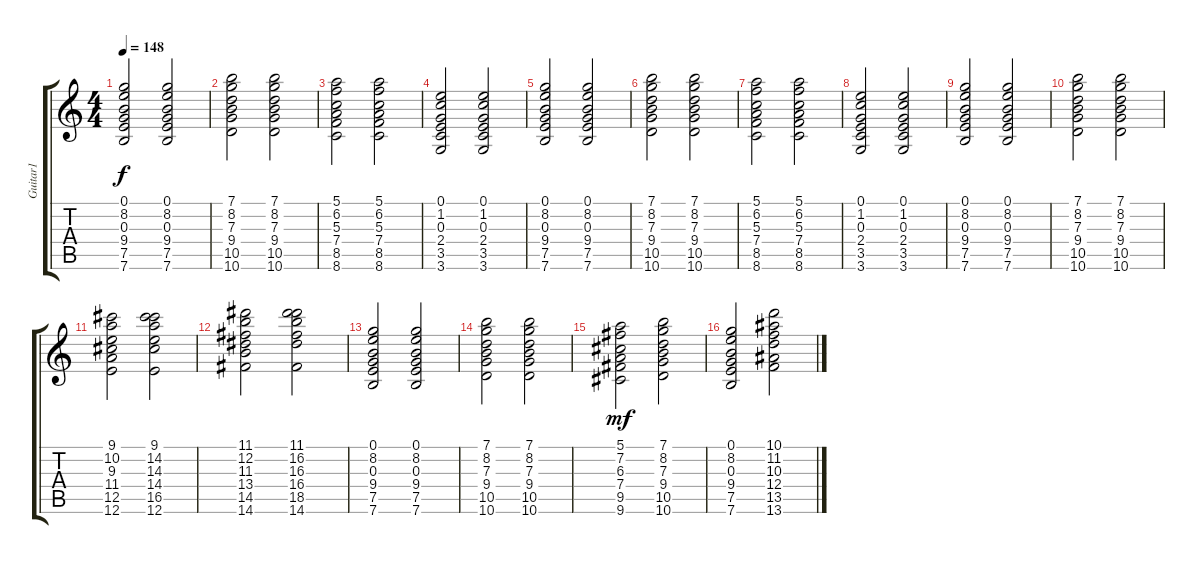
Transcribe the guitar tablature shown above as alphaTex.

\track ("Guitar1" "Guitar1") {instrument acousticguitarsteel}
\staff {score tabs}
\tuning (E4 B3 G3 D3 A2 E2) {hide}
\ts (4 4)
\tempo 148
\clef g2
\ks c
(0.1 8.2 0.3 9.4 7.5 7.6).2{dy f volume 9 instrument acousticguitarsteel} (0.1 8.2 0.3 9.4 7.5 7.6).2 |
(7.1 8.2 7.3 9.4 10.5 10.6).2 (7.1 8.2 7.3 9.4 10.5 10.6).2 |
(5.1 6.2 5.3 7.4 8.5 8.6).2 (5.1 6.2 5.3 7.4 8.5 8.6).2 |
(0.1 1.2 0.3 2.4 3.5 3.6).2 (0.1 1.2 0.3 2.4 3.5 3.6).2 |
(0.1 8.2 0.3 9.4 7.5 7.6).2 (0.1 8.2 0.3 9.4 7.5 7.6).2 |
(7.1 8.2 7.3 9.4 10.5 10.6).2 (7.1 8.2 7.3 9.4 10.5 10.6).2 |
(5.1 6.2 5.3 7.4 8.5 8.6).2 (5.1 6.2 5.3 7.4 8.5 8.6).2 |
(0.1 1.2 0.3 2.4 3.5 3.6).2 (0.1 1.2 0.3 2.4 3.5 3.6).2 |
(0.1 8.2 0.3 9.4 7.5 7.6).2 (0.1 8.2 0.3 9.4 7.5 7.6).2 |
(7.1 8.2 7.3 9.4 10.5 10.6).2 (7.1 8.2 7.3 9.4 10.5 10.6).2 |
(9.1 10.2 9.3 11.4 12.5 12.6).2 (9.1 14.2 14.3 14.4 16.5 12.6).2 |
(11.1 12.2 11.3 13.4 14.5 14.6).2 (11.1 16.2 16.3 16.4 18.5 14.6).2 |
(0.1 8.2 0.3 9.4 7.5 7.6).2 (0.1 8.2 0.3 9.4 7.5 7.6).2 |
(7.1 8.2 7.3 9.4 10.5 10.6).2 (7.1 8.2 7.3 9.4 10.5 10.6).2 |
(5.1 7.2 6.3 7.4 9.5 9.6).2{dy mf} (7.1 8.2 7.3 9.4 10.5 10.6).2 |
(0.1 8.2 0.3 9.4 7.5 7.6).2 (10.1 11.2 10.3 12.4 13.5 13.6).2
